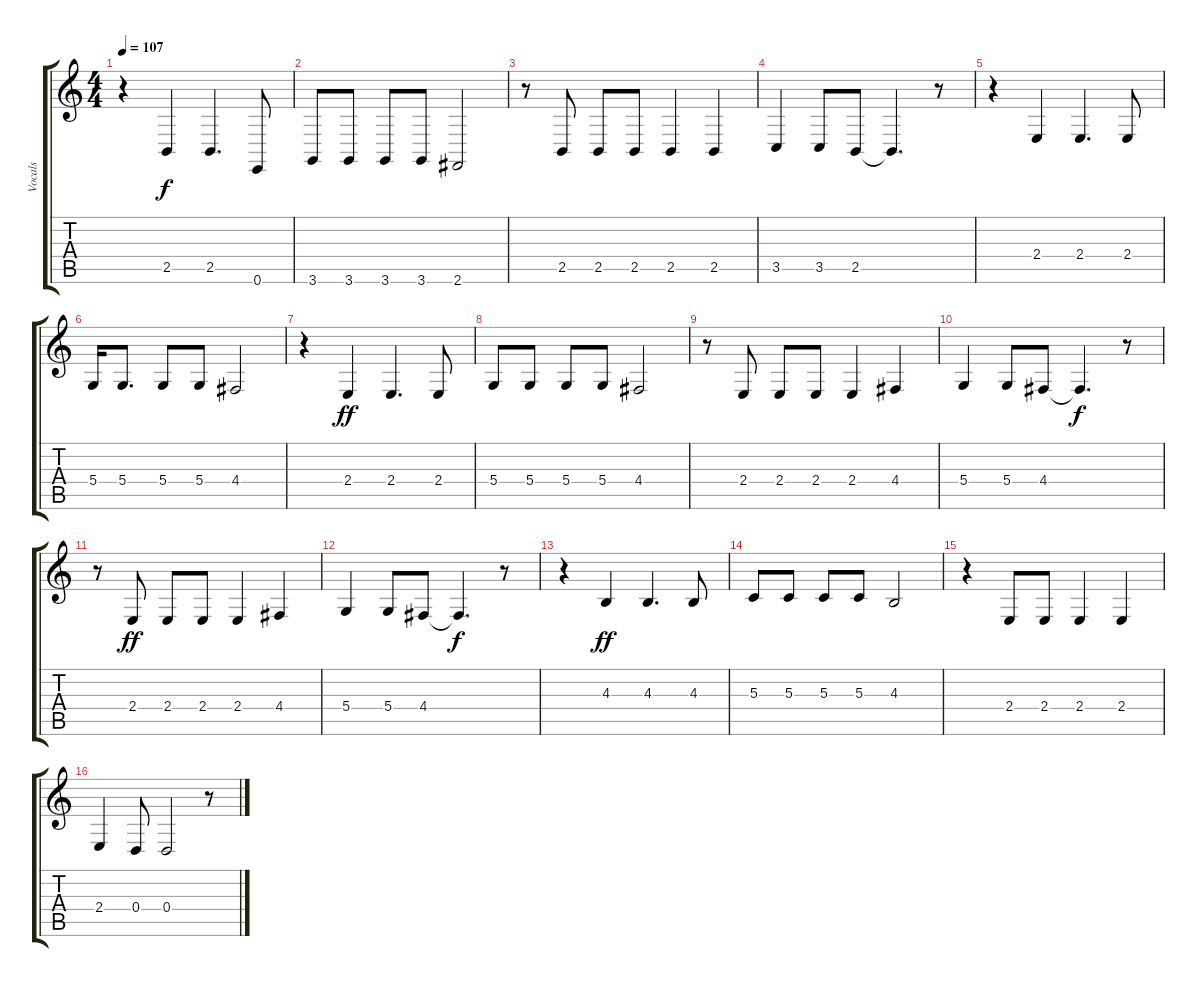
\track ("Vocals" "Vocals") {instrument baritonesax}
\staff {score tabs}
\tuning (E4 B3 G3 D3 A2 E2) {hide}
\ts (4 4)
\tempo 107
\clef g2
\ks c
r.4{dy f} 2.5.4 2.5.4{d} 0.6.8 |
3.6.8 3.6.8 3.6.8 3.6.8 2.6.2 |
r.8 2.5.8 2.5.8 2.5.8 2.5.4 2.5.4 |
3.5.4 3.5.8 2.5.8 2.5{t}.4{d} r.8 |
r.4 2.4.4 2.4.4{d} 2.4.8 |
5.4.16 5.4.8{d} 5.4.8 5.4.8 4.4.2 |
r.4 2.4.4{dy ff} 2.4.4{d} 2.4.8 |
5.4.8 5.4.8 5.4.8 5.4.8 4.4.2 |
r.8 2.4.8 2.4.8 2.4.8 2.4.4 4.4.4 |
5.4.4 5.4.8 4.4.8 4.4{t}.4{d dy f} r.8 |
r.8 2.4.8{dy ff} 2.4.8 2.4.8 2.4.4 4.4.4 |
5.4.4 5.4.8 4.4.8 4.4{t}.4{d dy f} r.8 |
r.4 4.3.4{dy ff} 4.3.4{d} 4.3.8 |
5.3.8 5.3.8 5.3.8 5.3.8 4.3.2 |
r.4 2.4.8 2.4.8 2.4.4 2.4.4 |
2.4.4 0.4.8 0.4.2 r.8
